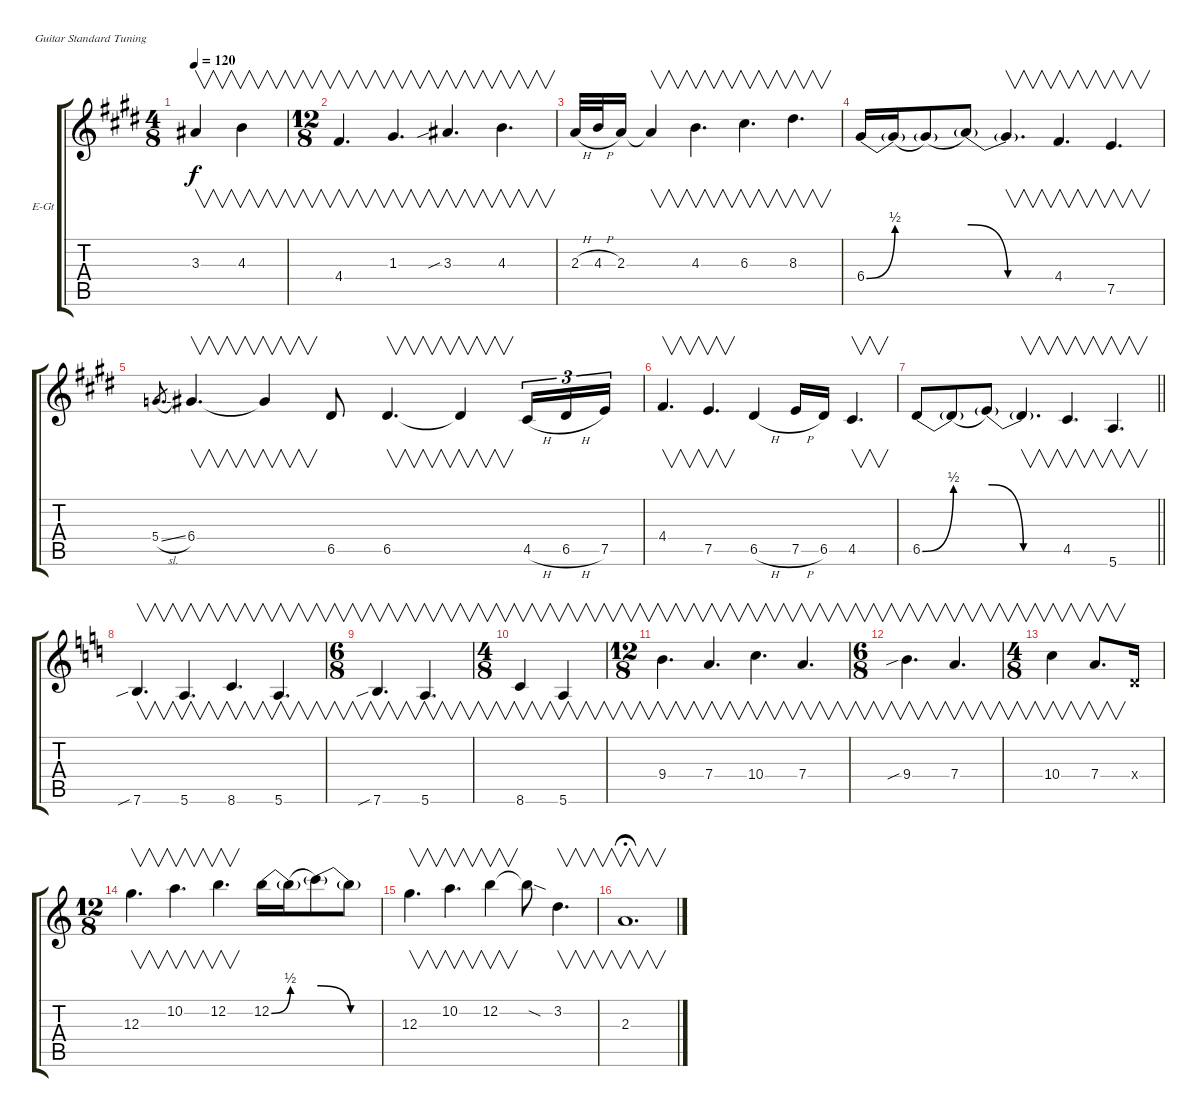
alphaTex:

\defaultSystemsLayout 4
\bracketExtendMode groupsimilarinstruments
\firstSystemTrackNameOrientation horizontal
\otherSystemsTrackNameOrientation horizontal
\track ("Lead Guitar" "E-Gt") {instrument distortionguitar}
\staff {score tabs}
\tuning (E4 B3 G3 D3 A2 E2)
\ts (4 8)
\tempo 120
\clef g2
\scale
0.173184
\ks e
3.3.4{v dy f} 4.3.4{v} |
\ts (12 8)
\scale
0.413408 4.4.4{v d} 1.3.4{v d} 3.3{sib}.4{v d} 4.3.4{v d} |
\scale
0.333333 2.3{h}.32 4.3{h}.32 2.3.16 2.3{t}.4{v} 4.3.4{v d} 6.3.4{v d} 8.3.4{v d} |
\scale
0.333333 6.4{be (bend 0 0 60 2)}.16 6.4{be (hold 0 0 60 0) t}.16 6.4{be (hold 0 0 60 0) t}.8 6.4{be (release 0 2 59.4 0) t}.8 6.4{be (hold 0 0 60 0) t}.4{v d} 4.4.4{v d} 7.5.4{v d} |
\scale
0.333333 5.4{sl}.8{d gr} 6.4.4{v d} 6.4{t}.4{v} 6.5.8 6.5.4{v d} 6.5{t}.4{v} 4.5{h}.16{tu (3 2)} 6.5{h}.16{tu (3 2)} 7.5.16{tu (3 2)} |
\scale
0.253061 4.4.4{v d} 7.5.4{v d} 6.5{h}.4 7.5{h}.16 6.5.16 4.5.4{v d} |
\scale
0.253061
\barLineRight lightlight
6.5{be (bend 0 0 30 2)}.8 6.5{be (hold 0 0 60 0) t}.8 6.5{be (release 0 2 59.4 0) t}.8 6.5{be (hold 0 0 60 0) t}.4{v d} 4.5.4{v d} 5.6.4{v d} |
\scale
0.493878
\ks aminor
7.6{sib}.4{v d} 5.6.4{v d} 8.6.4{v d} 5.6.4{v d} |
\ts (6 8)
\scale
0.333333 7.6{sib}.4{v d} 5.6.4{v d} |
\ts (4 8)
\scale
0.333333 8.6.4{v} 5.6.4{v} |
\ts (12 8)
\scale
0.333333 9.4.4{v d} 7.4.4{v d} 10.4.4{v d} 7.4.4{v d} |
\ts (6 8)
\scale
0.333333 9.4{sib}.4{v d} 7.4.4{v d} |
\ts (4 8)
\scale
0.333333 10.4.4{v} 7.4.8{v d} 0.4{x}.16 |
\ts (12 8)
\scale
0.333333 12.3.4{v d} 10.2.4{v d} 12.2.4{v d} 12.2{be (bend 0 0 59.4 2)}.16 12.2{be (hold 0 0 60 0) t}.16 12.2{be (release 0 2 59.4 0) t}.8 12.2{be (hold 0 0 60 0) t}.8 |
12.3.4{v d} 10.2.4{v d} 12.2.4{v} 12.2{sod t}.8 3.2.4{v d} |
2.3.1{v d fermata (medium 0.52)}
